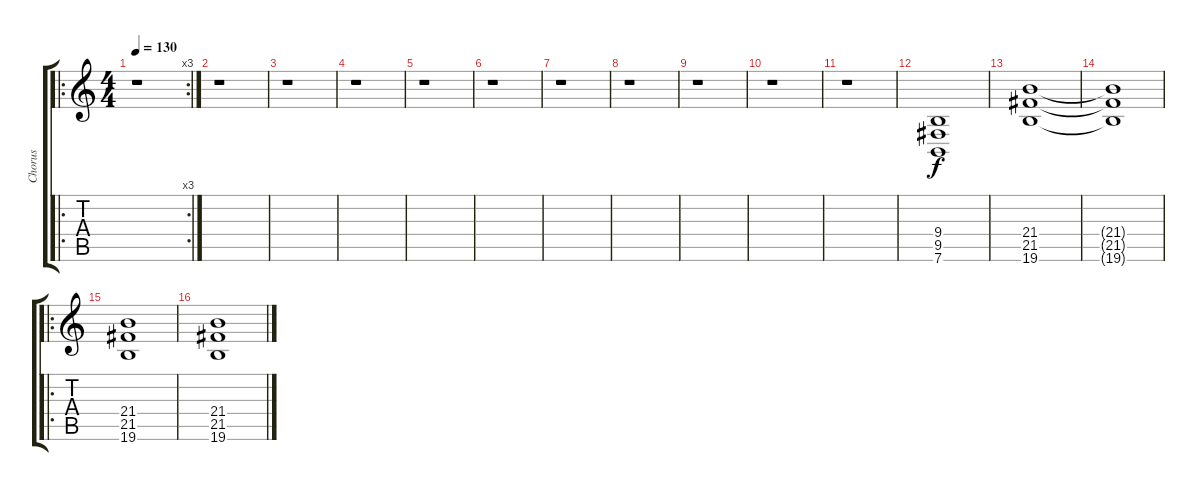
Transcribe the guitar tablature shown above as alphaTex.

\track ("Chorus" "Chorus") {instrument choiraahs}
\staff {score tabs}
\tuning (E4 B3 G3 D3 A2 E2) {hide}
\ro
\rc 3
\ts (4 4)
\tempo 130
\clef g2
\ks c
r.1{dy f instrument choiraahs} |
r.1 |
r.1 |
r.1 |
r.1 |
r.1 |
r.1 |
r.1 |
r.1 |
r.1 |
r.1 |
(9.4 9.5 7.6).1 |
(21.4 21.5 19.6).1 |
(21.4{t} 21.5{t} 19.6{t}).1 |
\ro
(21.4 21.5 19.6).1 |
(21.4 21.5 19.6).1
